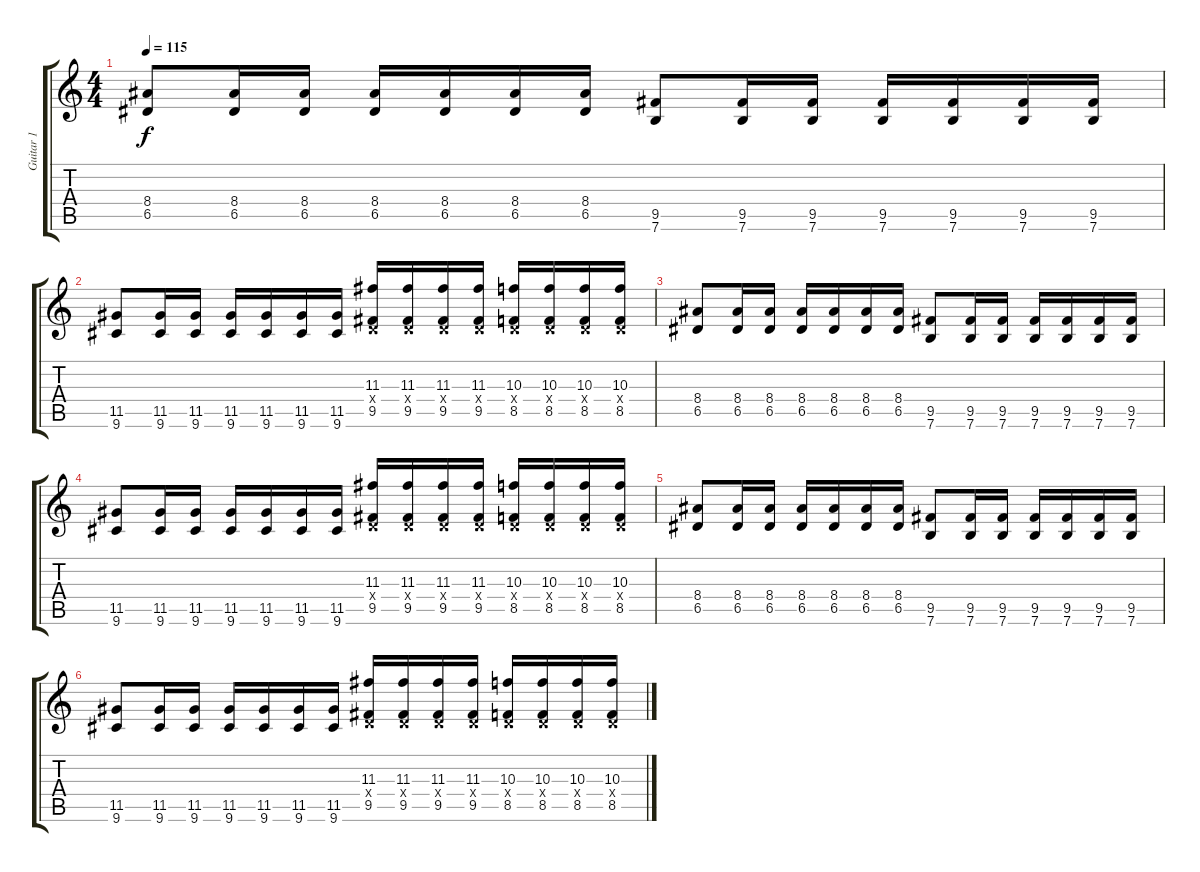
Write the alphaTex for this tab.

\track ("Guitar 1" "Guitar 1") {instrument distortionguitar}
\staff {score tabs}
\tuning (E4 B3 G3 D3 A2 E2) {hide}
\ts (4 4)
\tempo 115
\clef g2
\ks c
(8.4 6.5).8{dy f} (8.4 6.5).16 (8.4 6.5).16 (8.4 6.5).16 (8.4 6.5).16 (8.4 6.5).16 (8.4 6.5).16 (9.5 7.6).8 (9.5 7.6).16 (9.5 7.6).16 (9.5 7.6).16 (9.5 7.6).16 (9.5 7.6).16 (9.5 7.6).16 |
(11.5 9.6).8 (11.5 9.6).16 (11.5 9.6).16 (11.5 9.6).16 (11.5 9.6).16 (11.5 9.6).16 (11.5 9.6).16 (11.3 0.4{x} 9.5).16 (11.3 0.4{x} 9.5).16 (11.3 0.4{x} 9.5).16 (11.3 0.4{x} 9.5).16 (10.3 0.4{x} 8.5).16 (10.3 0.4{x} 8.5).16 (10.3 0.4{x} 8.5).16 (10.3 0.4{x} 8.5).16 |
(8.4 6.5).8 (8.4 6.5).16 (8.4 6.5).16 (8.4 6.5).16 (8.4 6.5).16 (8.4 6.5).16 (8.4 6.5).16 (9.5 7.6).8 (9.5 7.6).16 (9.5 7.6).16 (9.5 7.6).16 (9.5 7.6).16 (9.5 7.6).16 (9.5 7.6).16 |
(11.5 9.6).8 (11.5 9.6).16 (11.5 9.6).16 (11.5 9.6).16 (11.5 9.6).16 (11.5 9.6).16 (11.5 9.6).16 (11.3 0.4{x} 9.5).16 (11.3 0.4{x} 9.5).16 (11.3 0.4{x} 9.5).16 (11.3 0.4{x} 9.5).16 (10.3 0.4{x} 8.5).16 (10.3 0.4{x} 8.5).16 (10.3 0.4{x} 8.5).16 (10.3 0.4{x} 8.5).16 |
(8.4 6.5).8 (8.4 6.5).16 (8.4 6.5).16 (8.4 6.5).16 (8.4 6.5).16 (8.4 6.5).16 (8.4 6.5).16 (9.5 7.6).8 (9.5 7.6).16 (9.5 7.6).16 (9.5 7.6).16 (9.5 7.6).16 (9.5 7.6).16 (9.5 7.6).16 |
(11.5 9.6).8 (11.5 9.6).16 (11.5 9.6).16 (11.5 9.6).16 (11.5 9.6).16 (11.5 9.6).16 (11.5 9.6).16 (11.3 0.4{x} 9.5).16 (11.3 0.4{x} 9.5).16 (11.3 0.4{x} 9.5).16 (11.3 0.4{x} 9.5).16 (10.3 0.4{x} 8.5).16 (10.3 0.4{x} 8.5).16 (10.3 0.4{x} 8.5).16 (10.3 0.4{x} 8.5).16
